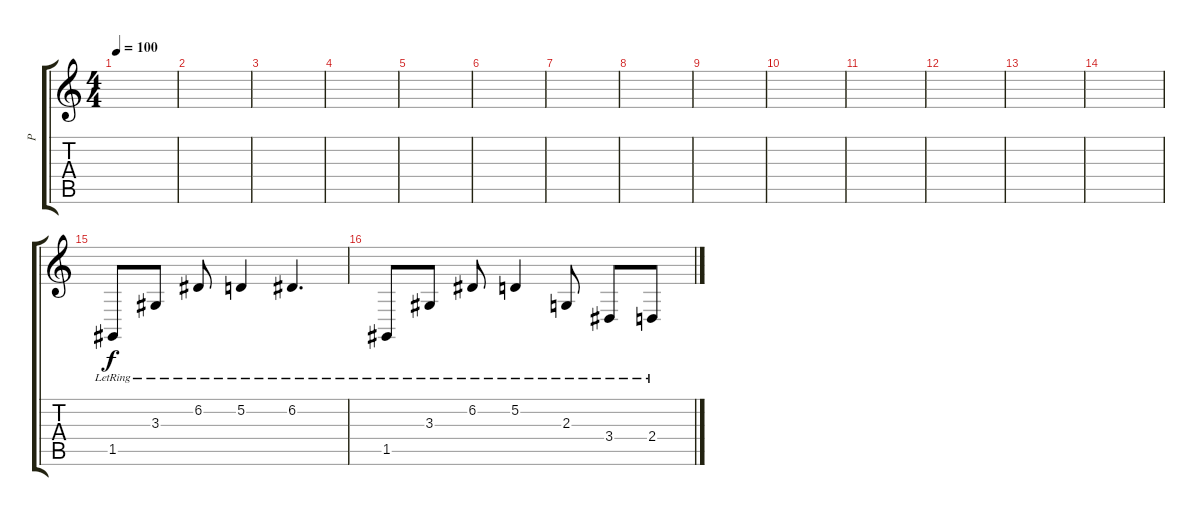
\track ("P" "P") {instrument acousticgrandpiano}
\staff {score tabs}
\tuning (D4 A3 F3 C3 G2 C2) {hide}
\ts (4 4)
\tempo 100
\clef g2
\ks c
|
|
|
|
|
|
|
|
|
|
|
|
|
|
1.5{lr}.8 3.3{lr}.8 6.2{lr}.8 5.2{lr}.4 6.2{lr}.4{d} |
1.5{lr}.8 3.3{lr}.8 6.2{lr}.8 5.2{lr}.4 2.3{lr}.8 3.4{lr}.8 2.4{lr}.8
